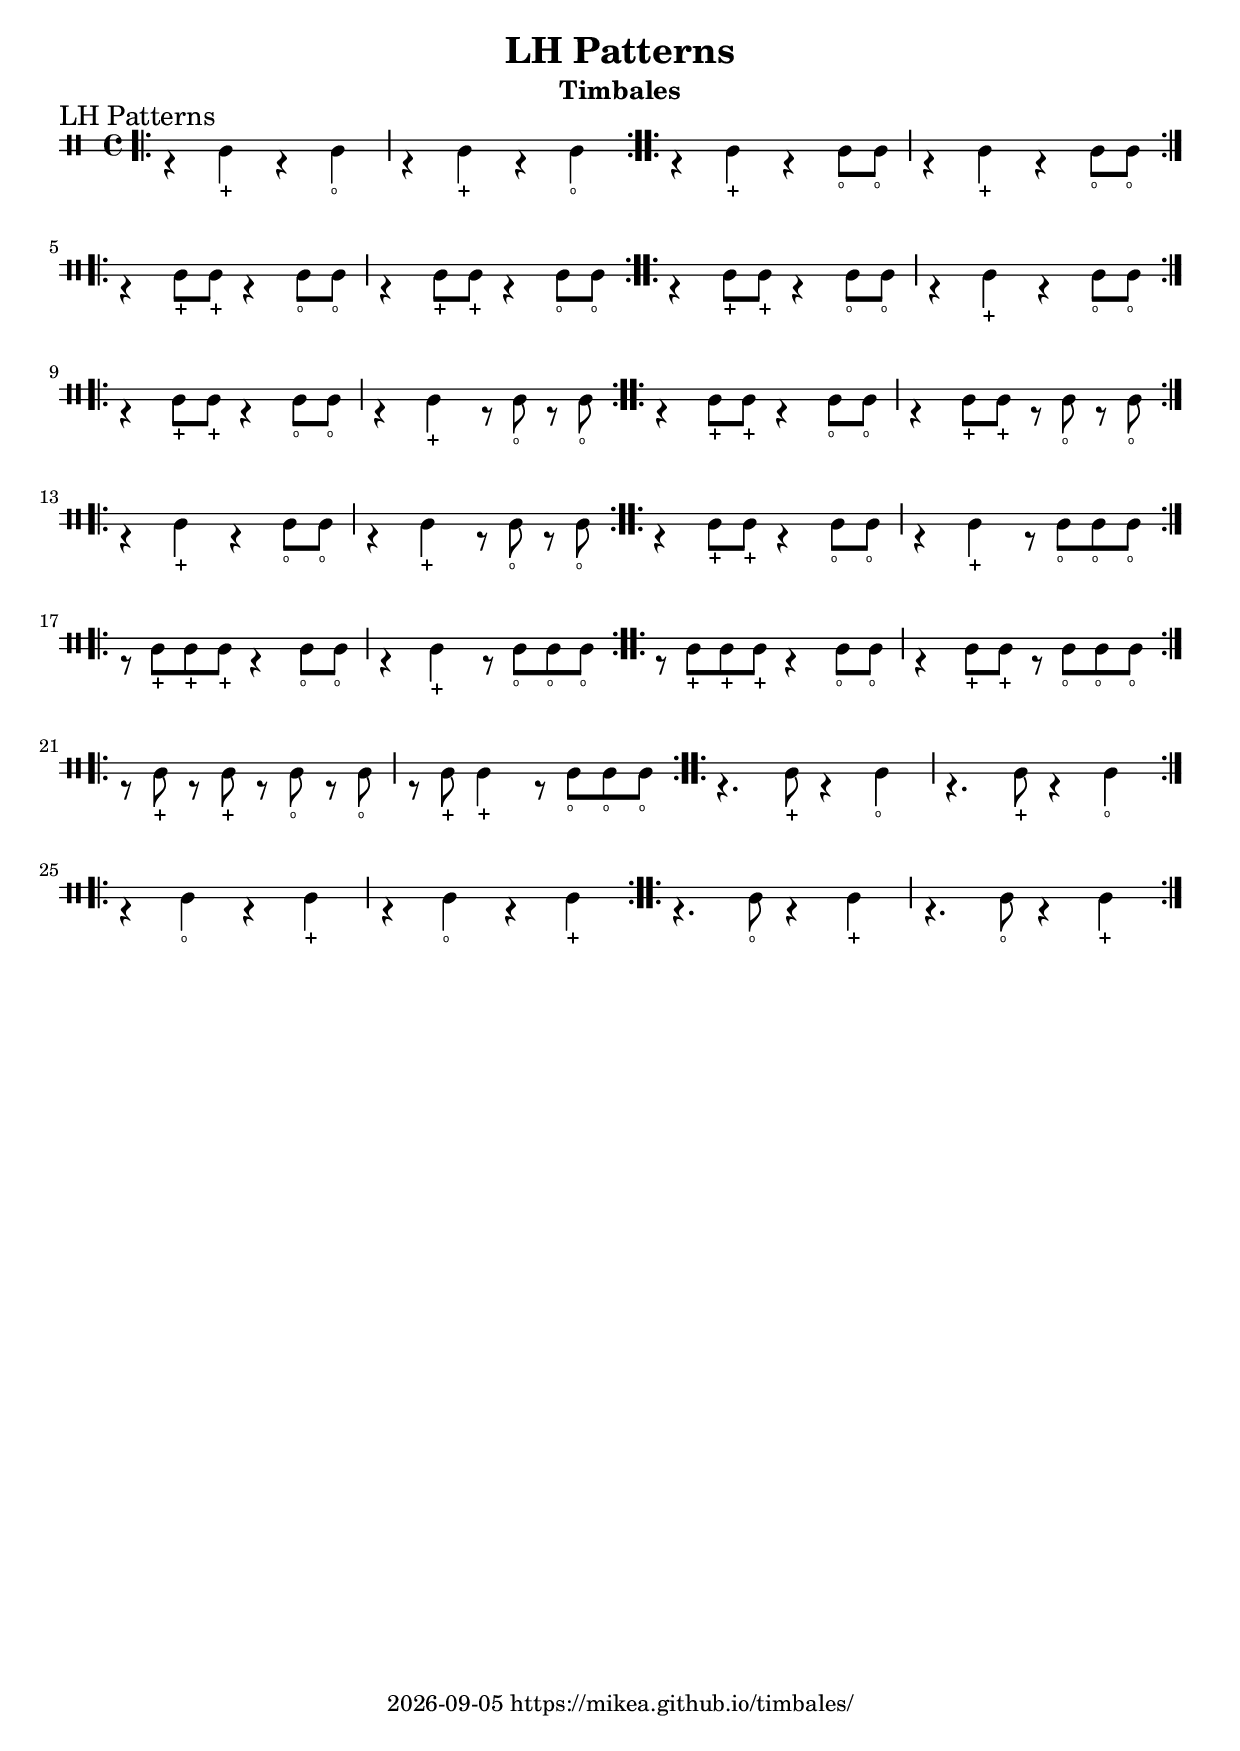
\version "2.24.2"
\include "common/all.ly"

date = #(strftime "%Y-%m-%d" (localtime (current-time)))

\header {
  title = "LH Patterns"
  instrument = "Timbales"
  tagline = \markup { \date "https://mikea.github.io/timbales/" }
}

\newTimbalesStaff {
  \newDrumVoiceTwo \drummode { 
    \sectionLabel "LH Patterns"

    \bar ".|:" 

    r4 timl4_+ r4      timl4_o | r4 timl4_+ r4 timl4_o | \bar ":..:"
    r4 timl4_+ r4      timl8_o timl8_o | r4 timl4_+ r4 timl8_o timl8_o | \bar ":..:"
    \break
    r4 timl8_+ timl8_+ r4 timl8_o timl8_o | r4 timl8_+ timl8_+ r4 timl8_o timl8_o | \bar ":..:"
    r4 timl8_+ timl8_+ r4 timl8_o timl8_o | r4 timl4_+ r4 timl8_o timl8_o | \bar ":..:"
    \break
    r4 timl8_+ timl8_+ r4 timl8_o timl8_o | r4 timl4_+ r8 timl8_o r8 timl8_o | \bar ":..:"
    r4 timl8_+ timl8_+ r4 timl8_o timl8_o | r4 timl8_+ timl8_+ r8 timl8_o r8 timl8_o | \bar ":..:"
    \break
    r4 timl4_+ r4      timl8_o timl8_o | r4 timl4_+ r8 timl8_o r8 timl8_o | \bar ":..:"
    r4 timl8_+ timl8_+ r4 timl8_o timl8_o | r4 timl4_+ r8 timl8_o timl8_o timl8_o | \bar ":..:"
    \break
    r8 timl8_+ timl8_+ timl8_+ r4 timl8_o timl8_o | r4 timl4_+ r8 timl8_o timl8_o timl8_o | \bar ":..:"
    r8 timl8_+ timl8_+ timl8_+ r4 timl8_o timl8_o | r4 timl8_+ timl8_+ r8 timl8_o timl8_o timl8_o | \bar ":..:"
    \break
    r8 timl8_+ r8 timl8_+ r8 timl8_o r8 timl8_o | r8 timl8_+ timl4_+ r8 timl8_o timl8_o timl8_o | \bar ":..:"
    r4. timl8_+ r4      timl4_o | r4. timl8_+ r4 timl4_o | \bar ":..:"
    \break
    r4 timl4_o r4      timl4_+ | r4 timl4_o r4 timl4_+ | \bar ":..:"
    r4. timl8_o r4      timl4_+ | r4. timl8_o r4 timl4_+ | \bar ":..:"

    \bar ":|."
  }
}
